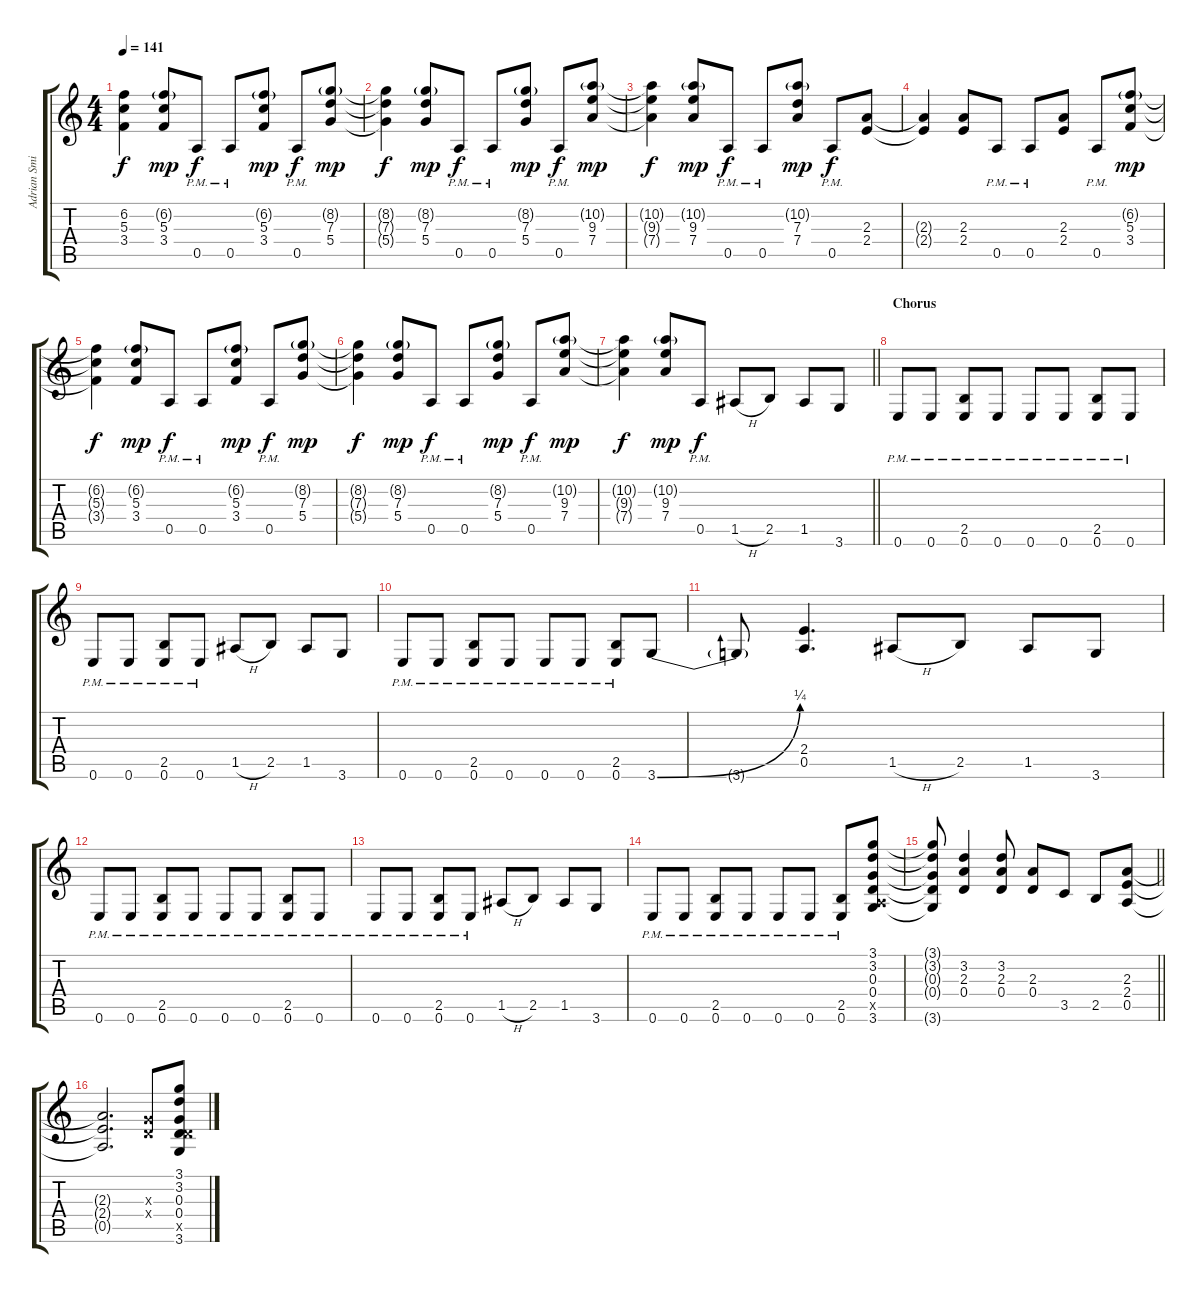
\track ("Adrian Smith" "Adrian Smi") {instrument distortionguitar}
\staff {score tabs}
\tuning (E4 B3 G3 D3 A2 E2) {hide}
\ts (4 4)
\tempo 141
\clef g2
\ks c
(6.2{t} 5.3{t} 3.4{t}).4{dy f} (6.2{g} 5.3 3.4).8{dy mp} 0.5{pm}.8{dy f} 0.5{pm}.8 (6.2{g} 5.3 3.4).8{dy mp} 0.5{pm}.8{dy f} (8.2{g} 7.3 5.4).8{dy mp} |
(8.2{t} 7.3{t} 5.4{t}).4{dy f} (8.2{g} 7.3 5.4).8{dy mp} 0.5{pm}.8{dy f} 0.5{pm}.8 (8.2{g} 7.3 5.4).8{dy mp} 0.5{pm}.8{dy f} (10.2{g} 9.3 7.4).8{dy mp} |
(10.2{t} 9.3{t} 7.4{t}).4{dy f} (10.2{g} 9.3 7.4).8{dy mp} 0.5{pm}.8{dy f} 0.5{pm}.8 (10.2{g} 7.3 7.4).8{dy mp} 0.5{pm}.8{dy f} (2.3 2.4).8 |
(2.3{t} 2.4{t}).4 (2.3 2.4).8 0.5{pm}.8 0.5{pm}.8 (2.3 2.4).8 0.5{pm}.8 (6.2{g} 5.3 3.4).8{dy mp} |
(6.2{t} 5.3{t} 3.4{t}).4{dy f} (6.2{g} 5.3 3.4).8{dy mp} 0.5{pm}.8{dy f} 0.5{pm}.8 (6.2{g} 5.3 3.4).8{dy mp} 0.5{pm}.8{dy f} (8.2{g} 7.3 5.4).8{dy mp} |
(8.2{t} 7.3{t} 5.4{t}).4{dy f} (8.2{g} 7.3 5.4).8{dy mp} 0.5{pm}.8{dy f} 0.5{pm}.8 (8.2{g} 7.3 5.4).8{dy mp} 0.5{pm}.8{dy f} (10.2{g} 9.3 7.4).8{dy mp} |
\barLineRight lightlight
(10.2{t} 9.3{t} 7.4{t}).4{dy f} (10.2{g} 9.3 7.4).8{dy mp} 0.5{pm}.8{dy f} 1.5{h}.8 2.5.8 1.5.8 3.6.8 |
\section ("" "Chorus")
0.6{pm}.8 0.6{pm}.8 (2.5{pm} 0.6{pm}).8 0.6{pm}.8 0.6{pm}.8 0.6{pm}.8 (2.5{pm} 0.6{pm}).8 0.6{pm}.8 |
0.6{pm}.8 0.6{pm}.8 (2.5{pm} 0.6{pm}).8 0.6{pm}.8 1.5{h}.8 2.5.8 1.5.8 3.6.8 |
0.6{pm}.8 0.6{pm}.8 (2.5{pm} 0.6{pm}).8 0.6{pm}.8 0.6{pm}.8 0.6{pm}.8 (2.5{pm} 0.6{pm}).8 3.6{be (bend 0 0 60 1)}.8 |
3.6{t}.8 (2.4 0.5).4{d} 1.5{h}.8 2.5.8 1.5.8 3.6.8 |
0.6{pm}.8 0.6{pm}.8 (2.5{pm} 0.6{pm}).8 0.6{pm}.8 0.6{pm}.8 0.6{pm}.8 (2.5{pm} 0.6{pm}).8 0.6{pm}.8 |
0.6{pm}.8 0.6{pm}.8 (2.5{pm} 0.6{pm}).8 0.6{pm}.8 1.5{h}.8 2.5.8 1.5.8 3.6.8 |
0.6{pm}.8 0.6{pm}.8 (2.5{pm} 0.6{pm}).8 0.6{pm}.8 0.6{pm}.8 0.6{pm}.8 (2.5{pm} 0.6{pm}).8 (3.1 3.2 0.3 0.4 0.5{x} 3.6).8 |
\barLineRight lightlight
(3.1{t} 3.2{t} 0.3{t} 0.4{t} 3.6{t}).8 (3.2 2.3 0.4).4 (3.2 2.3 0.4).8 (2.3 0.4).8 3.5.8 2.5.8 (2.3 2.4 0.5).8 |
\section ("" "")
(2.3{t} 2.4{t} 0.5{t}).2{d} (0.3{x} 0.4{x}).8 (3.1 3.2 0.3 0.4 5.5{x} 3.6).8
